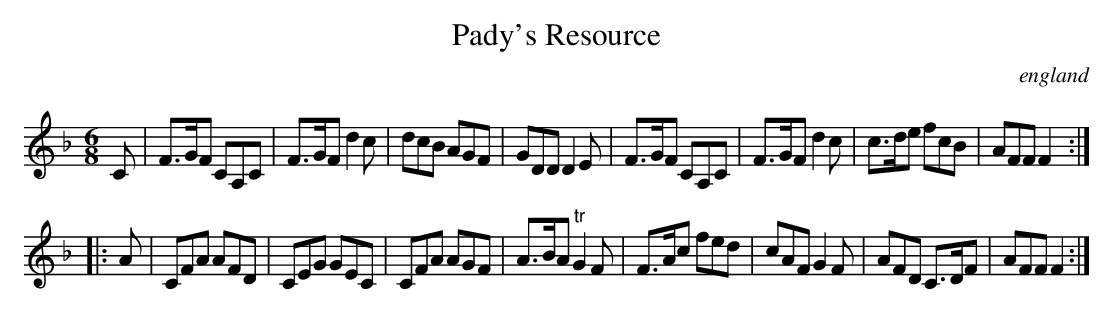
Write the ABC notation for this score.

X:1
T:Pady's Resource
O:england
M:6/8
K:F
C|\
F>GF CA,C| F>GF d2c| dcB AGF|GDD D2E|\
F>GF CA,C| F>GF d2c| c>de fcB| AFF F2::
A|\
CFA AFD| CEG GEC| CFA AGF| A>BA "tr"G2F|\
F>Ac fed| cAF G2F| AFD C>DF| AFF F2:|
